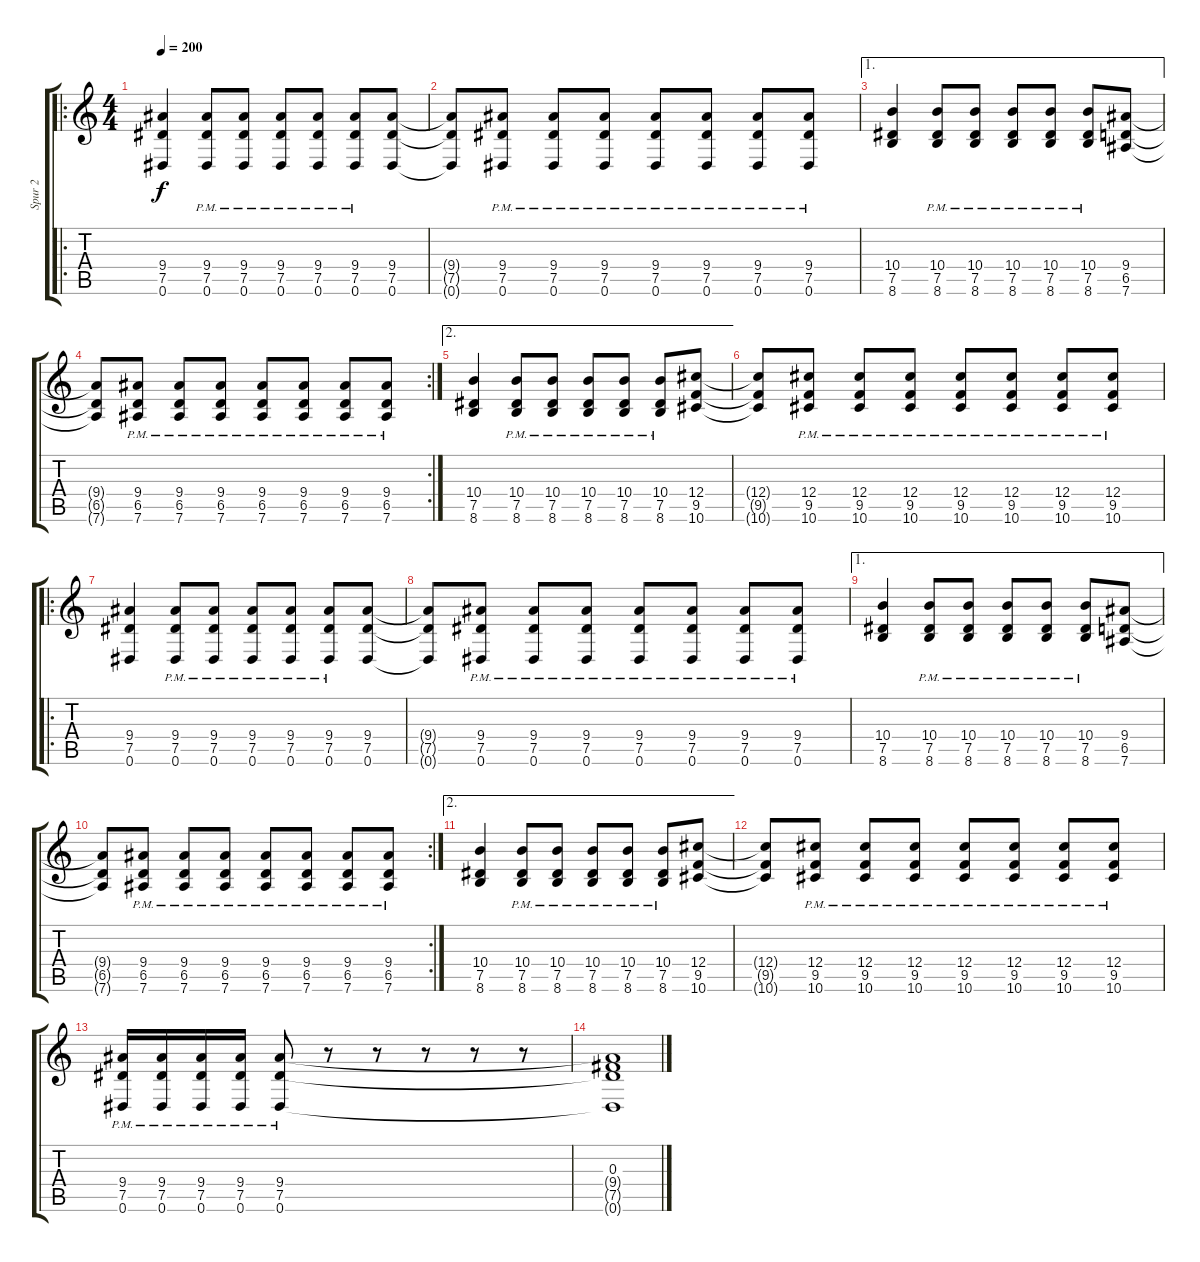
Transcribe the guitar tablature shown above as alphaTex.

\track ("Spur 2" "Spur 2") {instrument distortionguitar}
\staff {score tabs}
\tuning (Eb4 Bb3 Gb3 Db3 Ab2 Eb2) {hide}
\ro
\ts (4 4)
\tempo 200
\clef g2
\ks c
(9.4 7.5 0.6).4{dy f} (9.4{pm} 7.5{pm} 0.6{pm}).8 (9.4{pm} 7.5{pm} 0.6{pm}).8 (9.4{pm} 7.5{pm} 0.6{pm}).8 (9.4{pm} 7.5{pm} 0.6{pm}).8 (9.4{pm} 7.5{pm} 0.6{pm}).8 (9.4 7.5 0.6).8 |
(9.4{t} 7.5{t} 0.6{t}).8 (9.4{pm} 7.5{pm} 0.6{pm}).8 (9.4{pm} 7.5{pm} 0.6{pm}).8 (9.4{pm} 7.5{pm} 0.6{pm}).8 (9.4{pm} 7.5{pm} 0.6{pm}).8 (9.4{pm} 7.5{pm} 0.6{pm}).8 (9.4{pm} 7.5{pm} 0.6{pm}).8 (9.4{pm} 7.5{pm} 0.6{pm}).8 |
\ae 1
(10.4 7.5 8.6).4 (10.4{pm} 7.5{pm} 8.6{pm}).8 (10.4{pm} 7.5{pm} 8.6{pm}).8 (10.4{pm} 7.5{pm} 8.6{pm}).8 (10.4{pm} 7.5{pm} 8.6{pm}).8 (10.4{pm} 7.5{pm} 8.6{pm}).8 (9.4 6.5 7.6).8 |
\rc 2
(9.4{t} 6.5{t} 7.6{t}).8 (9.4{pm} 6.5{pm} 7.6{pm}).8 (9.4{pm} 6.5{pm} 7.6{pm}).8 (9.4{pm} 6.5{pm} 7.6{pm}).8 (9.4{pm} 6.5{pm} 7.6{pm}).8 (9.4{pm} 6.5{pm} 7.6{pm}).8 (9.4{pm} 6.5{pm} 7.6{pm}).8 (9.4{pm} 6.5{pm} 7.6{pm}).8 |
\ae 2
(10.4 7.5 8.6).4 (10.4{pm} 7.5{pm} 8.6{pm}).8 (10.4{pm} 7.5{pm} 8.6{pm}).8 (10.4{pm} 7.5{pm} 8.6{pm}).8 (10.4{pm} 7.5{pm} 8.6{pm}).8 (10.4{pm} 7.5{pm} 8.6{pm}).8 (12.4 9.5 10.6).8 |
(12.4{t} 9.5{t} 10.6{t}).8 (12.4{pm} 9.5{pm} 10.6{pm}).8 (12.4{pm} 9.5{pm} 10.6{pm}).8 (12.4{pm} 9.5{pm} 10.6{pm}).8 (12.4{pm} 9.5{pm} 10.6{pm}).8 (12.4{pm} 9.5{pm} 10.6{pm}).8 (12.4{pm} 9.5{pm} 10.6{pm}).8 (12.4{pm} 9.5{pm} 10.6{pm}).8 |
\ro
(9.4 7.5 0.6).4 (9.4{pm} 7.5{pm} 0.6{pm}).8 (9.4{pm} 7.5{pm} 0.6{pm}).8 (9.4{pm} 7.5{pm} 0.6{pm}).8 (9.4{pm} 7.5{pm} 0.6{pm}).8 (9.4{pm} 7.5{pm} 0.6{pm}).8 (9.4 7.5 0.6).8 |
(9.4{t} 7.5{t} 0.6{t}).8 (9.4{pm} 7.5{pm} 0.6{pm}).8 (9.4{pm} 7.5{pm} 0.6{pm}).8 (9.4{pm} 7.5{pm} 0.6{pm}).8 (9.4{pm} 7.5{pm} 0.6{pm}).8 (9.4{pm} 7.5{pm} 0.6{pm}).8 (9.4{pm} 7.5{pm} 0.6{pm}).8 (9.4{pm} 7.5{pm} 0.6{pm}).8 |
\ae 1
(10.4 7.5 8.6).4 (10.4{pm} 7.5{pm} 8.6{pm}).8 (10.4{pm} 7.5{pm} 8.6{pm}).8 (10.4{pm} 7.5{pm} 8.6{pm}).8 (10.4{pm} 7.5{pm} 8.6{pm}).8 (10.4{pm} 7.5{pm} 8.6{pm}).8 (9.4 6.5 7.6).8 |
\rc 2
(9.4{t} 6.5{t} 7.6{t}).8 (9.4{pm} 6.5{pm} 7.6{pm}).8 (9.4{pm} 6.5{pm} 7.6{pm}).8 (9.4{pm} 6.5{pm} 7.6{pm}).8 (9.4{pm} 6.5{pm} 7.6{pm}).8 (9.4{pm} 6.5{pm} 7.6{pm}).8 (9.4{pm} 6.5{pm} 7.6{pm}).8 (9.4{pm} 6.5{pm} 7.6{pm}).8 |
\ae 2
(10.4 7.5 8.6).4 (10.4{pm} 7.5{pm} 8.6{pm}).8 (10.4{pm} 7.5{pm} 8.6{pm}).8 (10.4{pm} 7.5{pm} 8.6{pm}).8 (10.4{pm} 7.5{pm} 8.6{pm}).8 (10.4{pm} 7.5{pm} 8.6{pm}).8 (12.4 9.5 10.6).8 |
(12.4{t} 9.5{t} 10.6{t}).8 (12.4{pm} 9.5{pm} 10.6{pm}).8 (12.4{pm} 9.5{pm} 10.6{pm}).8 (12.4{pm} 9.5{pm} 10.6{pm}).8 (12.4{pm} 9.5{pm} 10.6{pm}).8 (12.4{pm} 9.5{pm} 10.6{pm}).8 (12.4{pm} 9.5{pm} 10.6{pm}).8 (12.4{pm} 9.5{pm} 10.6{pm}).8 |
(9.4{pm} 7.5{pm} 0.6{pm}).16 (9.4{pm} 7.5{pm} 0.6{pm}).16 (9.4{pm} 7.5{pm} 0.6{pm}).16 (9.4{pm} 7.5{pm} 0.6{pm}).16 (9.4{pm} 7.5{pm} 0.6{pm}).8 r.8 r.8 r.8 r.8 r.8 |
(0.3 9.4{t} 7.5{t} 0.6{t}).1
